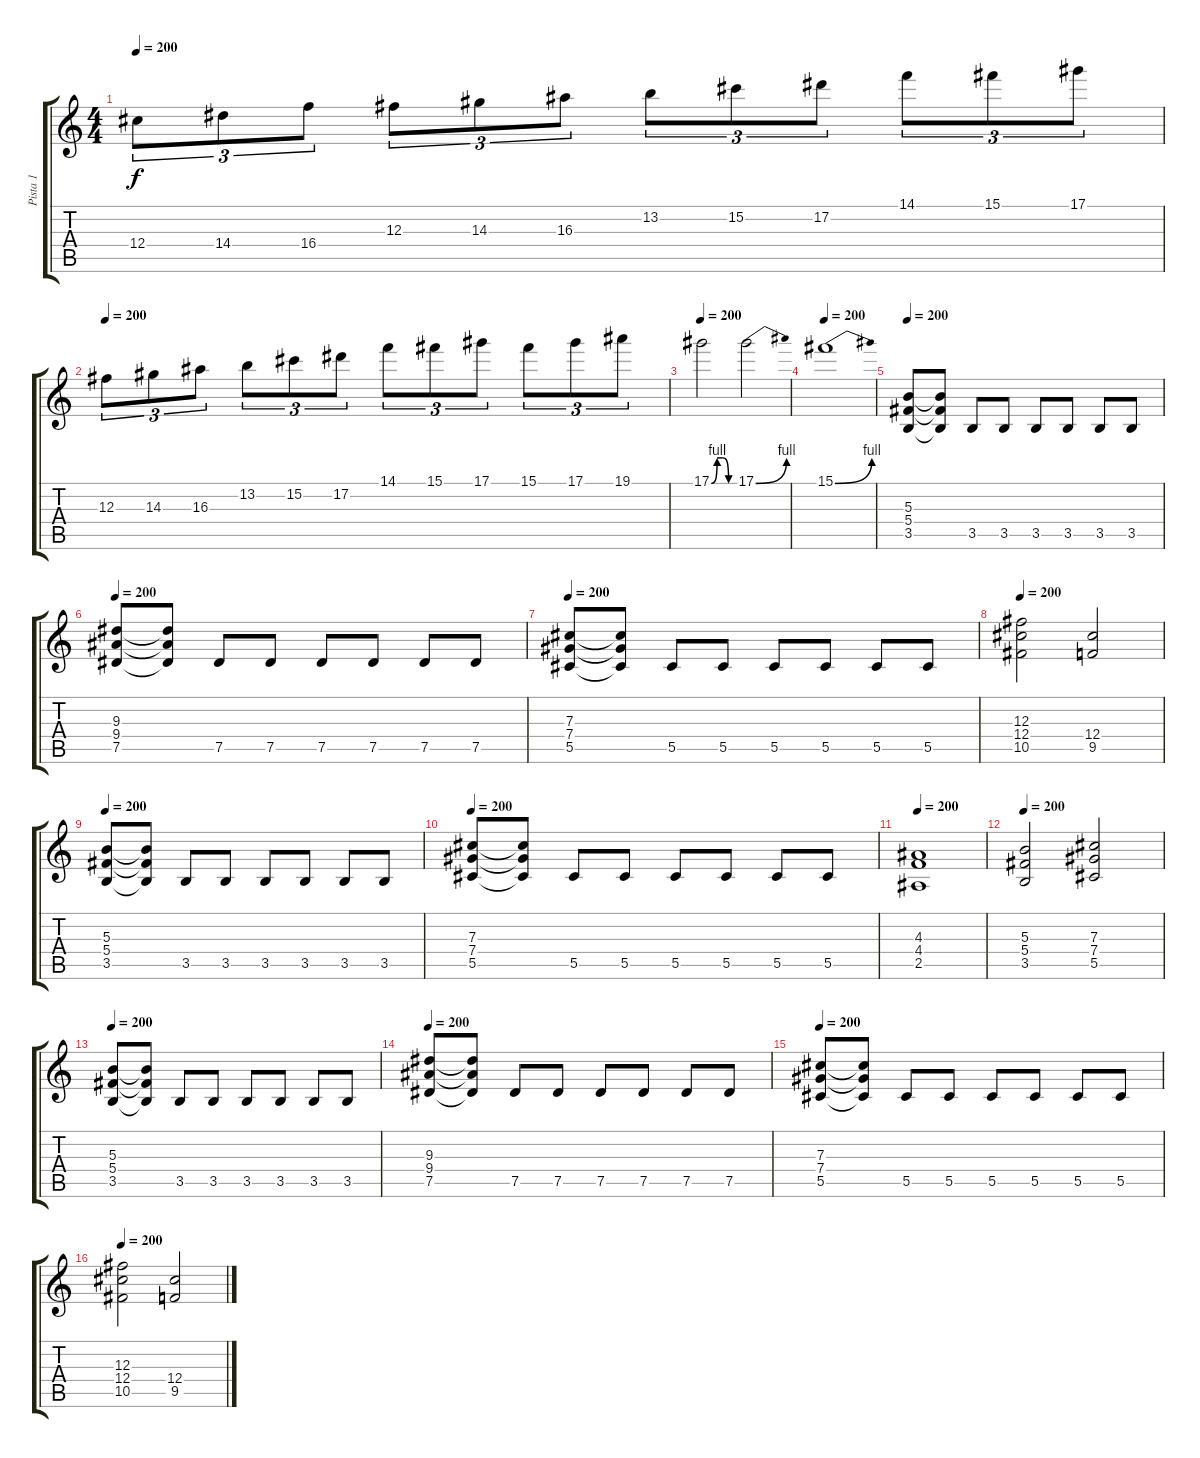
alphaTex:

\track ("Pista 1" "Pista 1") {instrument distortionguitar}
\staff {score tabs}
\tuning (Eb4 Bb3 Gb3 Db3 Ab2 Eb2) {hide}
\ts (4 4)
\tempo 200
\clef g2
\ks c
12.4.8{tu (3 2) dy f} 14.4.8{tu (3 2)} 16.4.8{tu (3 2)} 12.3.8{tu (3 2)} 14.3.8{tu (3 2)} 16.3.8{tu (3 2)} 13.2.8{tu (3 2)} 15.2.8{tu (3 2)} 17.2.8{tu (3 2)} 14.1.8{tu (3 2)} 15.1.8{tu (3 2)} 17.1.8{tu (3 2)} |
\tempo 200
12.3.8{tu (3 2)} 14.3.8{tu (3 2)} 16.3.8{tu (3 2)} 13.2.8{tu (3 2)} 15.2.8{tu (3 2)} 17.2.8{tu (3 2)} 14.1.8{tu (3 2)} 15.1.8{tu (3 2)} 17.1.8{tu (3 2)} 15.1.8{tu (3 2)} 17.1.8{tu (3 2)} 19.1.8{tu (3 2)} |
\tempo 200
17.1{be (custom 0 0 15 4 30 4 45 0 60 0)}.2 17.1{be (bend 0 0 60 4)}.2 |
\tempo 200
15.1{be (bend 0 0 60 4)}.1 |
\tempo 200
(5.3 5.4 3.5).8 (5.3{t} 5.4{t} 3.5{t}).8 3.5.8 3.5.8 3.5.8 3.5.8 3.5.8 3.5.8 |
\tempo 200
(9.3 9.4 7.5).8 (9.3{t} 9.4{t} 7.5{t}).8 7.5.8 7.5.8 7.5.8 7.5.8 7.5.8 7.5.8 |
\tempo 200
(7.3 7.4 5.5).8 (7.3{t} 7.4{t} 5.5{t}).8 5.5.8 5.5.8 5.5.8 5.5.8 5.5.8 5.5.8 |
\tempo 200
(12.3 12.4 10.5).2 (12.4 9.5).2 |
\tempo 200
(5.3 5.4 3.5).8 (5.3{t} 5.4{t} 3.5{t}).8 3.5.8 3.5.8 3.5.8 3.5.8 3.5.8 3.5.8 |
\tempo 200
(7.3 7.4 5.5).8 (7.3{t} 7.4{t} 5.5{t}).8 5.5.8 5.5.8 5.5.8 5.5.8 5.5.8 5.5.8 |
\tempo 200
(4.3 4.4 2.5).1 |
\tempo 200
(5.3 5.4 3.5).2 (7.3 7.4 5.5).2 |
\tempo 200
(5.3 5.4 3.5).8 (5.3{t} 5.4{t} 3.5{t}).8 3.5.8 3.5.8 3.5.8 3.5.8 3.5.8 3.5.8 |
\tempo 200
(9.3 9.4 7.5).8 (9.3{t} 9.4{t} 7.5{t}).8 7.5.8 7.5.8 7.5.8 7.5.8 7.5.8 7.5.8 |
\tempo 200
(7.3 7.4 5.5).8 (7.3{t} 7.4{t} 5.5{t}).8 5.5.8 5.5.8 5.5.8 5.5.8 5.5.8 5.5.8 |
\tempo 200
(12.3 12.4 10.5).2 (12.4 9.5).2
